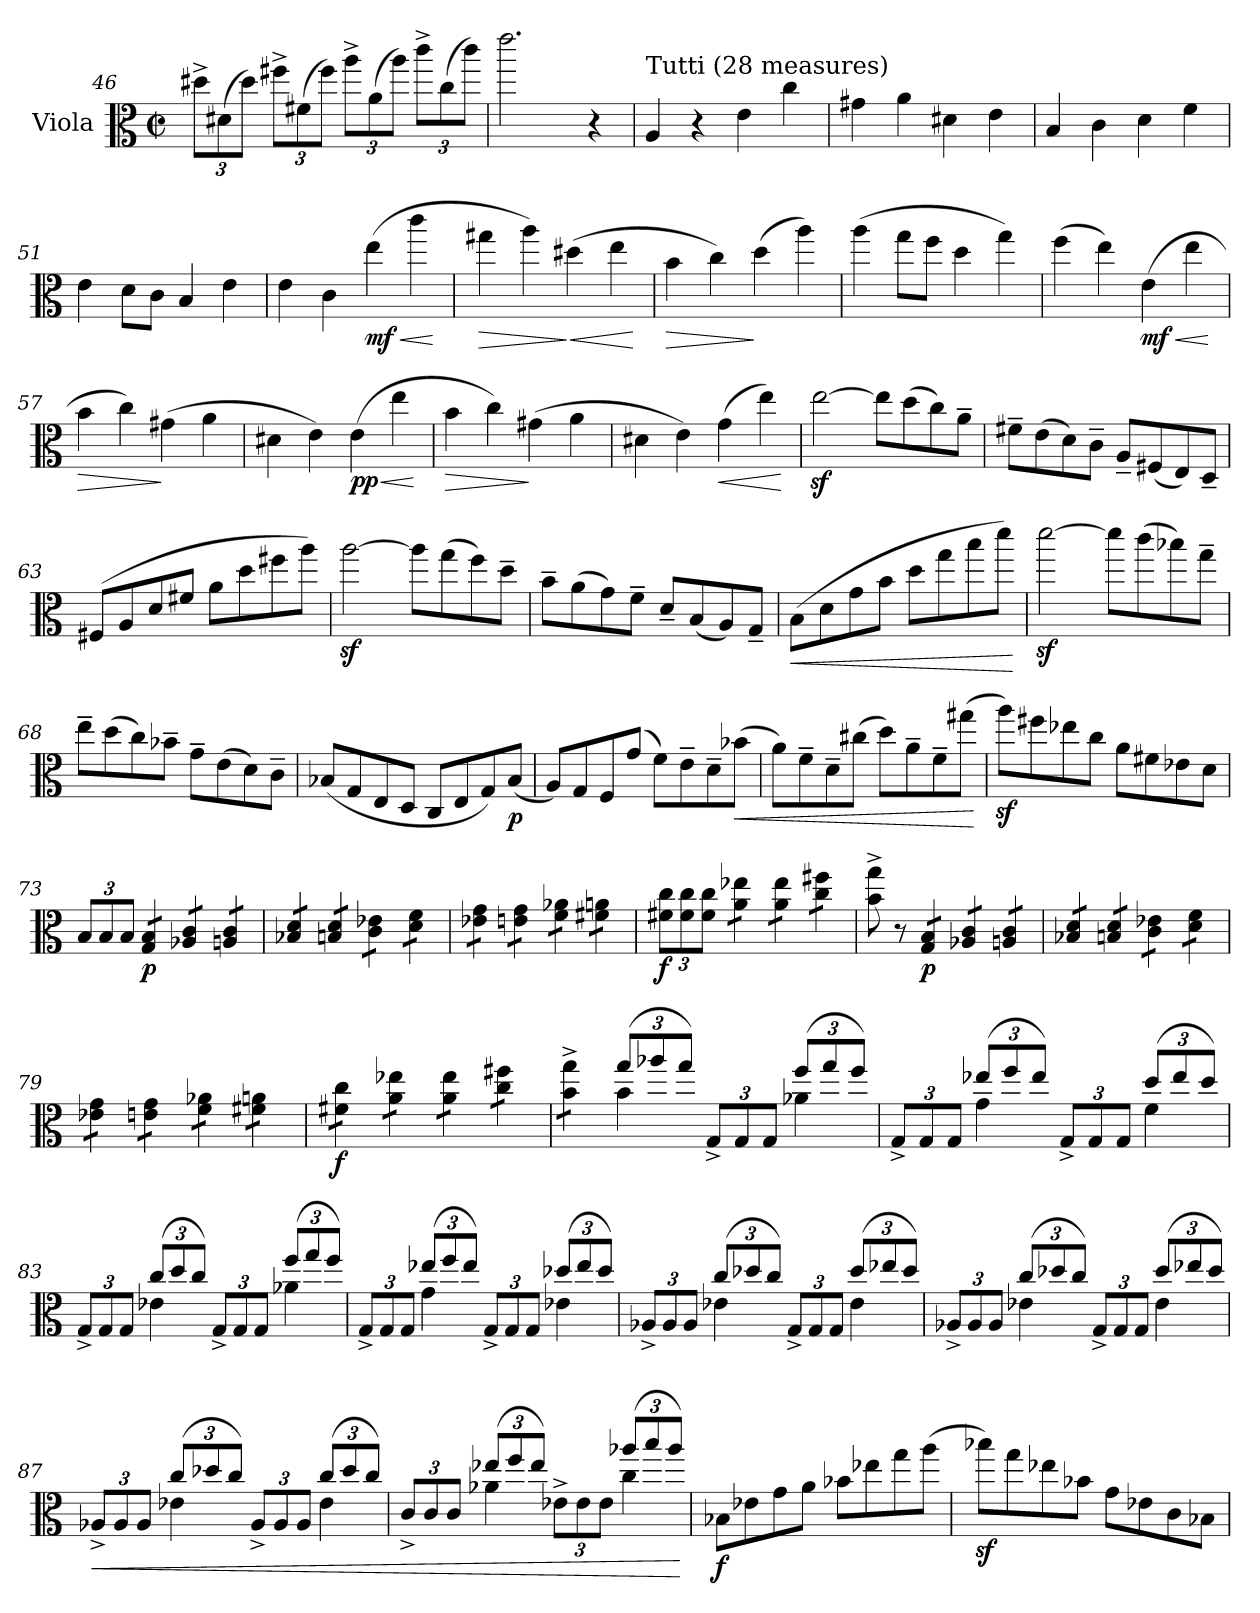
**kern	**dynam
*part1	*part1
*staff1	*staff1
*I"Viola	*
*I'Vla.	*
*clefC3	*
*k[]	*
*M2/2	*
*met(c|)	*
*Xbrackettup	*
=46	=46
12dd#X^\L	.
(>12d#X\	.
12dd#\J)	.
12ff#X^\L	.
(>12f#X\	.
12ff#\J)	.
12aa^\L	.
(>12a\	.
12aa\J)	.
12ccc^\L	.
(>12cc\	.
12ccc\J)	.
=47	=47
2.eee\	.
4r	.
=48	=48
!LO:TX:a:t=Tutti (28 measures)	!
4A!/	.
4r	.
4e!\	.
4cc!\	.
=49	=49
4g#X!\	.
4a!\	.
4d#X!\	.
4e!\	.
=50	=50
4B!/	.
4c!\	.
4d!\	.
4f!\	.
=51	=51
4e!\	.
8d!\L	.
8c!\J	.
4B!/	.
4e!\	.
=52	=52
4e!\	.
4c!\	.
!	!LO:HP:b
!	!LO:DY:n=1:b
(>4ee\	< mf
4ccc\	.
.	[
=53	=53
!	!LO:HP:b
4gg#X\	>
4aa\)	.
!	!LO:HP:n=1:b
(>4dd#X\	] <
4ee\	.
.	[
=54	=54
!	!LO:HP:b
4b\	>
4cc\)	.
(>4dd\	]
4aa\)	.
=55	=55
(>4aa\	.
8gg\L	.
8ff\J	.
4dd\	.
4gg\)	.
=56	=56
(>4ff\	.
4ee\)	.
!	!LO:HP:b
!	!LO:DY:n=1:b
(>4e\	< mf
4ee\	.
.	[
=57	=57
!	!LO:HP:b
4b\	>
4cc\)	.
(>4g#X\	]
4a\	.
=58	=58
4d#X\	.
4e\)	.
!	!LO:HP:b
!	!LO:DY:n=1:b
(>4e\	< pp
4ee\	.
.	[
=59	=59
!	!LO:HP:b
4b\	>
4cc\)	.
(>4g#X\	]
4a\	.
=60	=60
4d#X\	.
4e\)	.
!	!LO:HP:b
(>4g\	<
4ee\)	.
.	[
=61	=61
[2eez<\	.
8ee\L]	.
(>8dd\	.
8cc\)	.
8a~\J	.
=62	=62
8f#X~\L	.
(<8e\	.
8d\)	.
8c~\J	.
8A~/L	.
(<8F#X/	.
8E/)	.
8D~/J	.
=63	=63
(>8F#X/L	.
8A/	.
8d\	.
8f#X\J	.
8a\L	.
8dd\	.
8ff#X\	.
8aa\J)	.
=64	=64
[2aaz<\	.
8aa\L]	.
(>8gg\	.
8ff\)	.
8dd~\J	.
=65	=65
8b~\L	.
(>8a\	.
8g\)	.
8f~\J	.
8d~\L	.
(<8B/	.
8A/)	.
8G~/J	.
=66	=66
!	!LO:HP:b
(>8B/L	<
8d\	.
8g\	.
8b\J	.
8dd\L	.
8gg\	.
8bb\	.
8ddd\J)	.
.	[
=67	=67
[2dddz<\	.
8ddd\L]	.
(>8ccc\	.
8bb-X\)	.
8gg~\J	.
=68	=68
8ee~\L	.
(>8dd\	.
8cc\)	.
8b-X~\J	.
8g~\L	.
(>8e\	.
8d\)	.
8c~\J	.
=69	=69
(<8B-X/L	.
8G/	.
8E/	.
8D/J	.
8C/L	.
8E/	.
8G/)	.
!	!LO:DY:b
(<8B-/J	p
=70	=70
8A/L)	.
8G/	.
8F/	.
(<8g\J	.
8f\L)	.
8e~\	.
8d~\	.
!	!LO:HP:b
(>8b-X\J	<
=71	=71
8a\L)	.
8f~\	.
8d~\	.
(>8cc#X\J	.
8dd\L)	.
8a~\	.
8f~\	.
(>8gg#X\J	.
.	[
=72	=72
8aaz<\L)	.
8ff#X\	.
8ee-X\	.
8cc\J	.
8a\L	.
8f#X\	.
8e-X\	.
8d\J	.
=73	=73
12B/L	.
12B/	.
12B/J	.
!LO:TX:b:i:t=cresc.	!
!LO:TX:b:i:t=cresc.	!
!	!LO:DY:b
*tremolo	*
12G/ 12B/L	p
12G/ 12B/	.
12G/ 12B/J	.
12A-X/ 12c\L	.
12A-X/ 12c\	.
12A-X/ 12c\J	.
12An/ 12c\L	.
12An/ 12c\	.
12An/ 12c\J	.
=74	=74
12B-X/ 12d\L	.
12B-X/ 12d\	.
12B-X/ 12d\J	.
12Bn/ 12d\L	.
12Bn/ 12d\	.
12Bn/ 12d\J	.
12c\ 12e-X\L	.
12c\ 12e-X\	.
12c\ 12e-X\J	.
12d\ 12f\L	.
12d\ 12f\	.
12d\ 12f\J	.
=75	=75
12e-X\ 12g\L	.
12e-X\ 12g\	.
12e-X\ 12g\J	.
12en\ 12g\L	.
12en\ 12g\	.
12en\ 12g\J	.
12f\ 12a-X\L	.
12f\ 12a-X\	.
12f\ 12a-X\J	.
12f#X\ 12an\L	.
12f#X\ 12an\	.
12f#X\ 12an\J	.
*Xtremolo	*
=76	=76
!	!LO:DY:b
12f#X\ 12cc\L	f
12f#\ 12cc\	.
12f#\ 12cc\J	.
*tremolo	*
12a\ 12ee-X\L	.
12a\ 12ee-X\	.
12a\ 12ee-X\J	.
12a\ 12ee-\L	.
12a\ 12ee-\	.
12a\ 12ee-\J	.
12cc\ 12ff#X\L	.
12cc\ 12ff#X\	.
12cc\ 12ff#X\J	.
*Xtremolo	*
=77	=77
8b\^ 8gg\^	.
8r	.
!LO:TX:b:i:t=cresc.	!
!LO:TX:b:i:t=cresc.	!
!	!LO:DY:b
*tremolo	*
12G/ 12B/L	p
12G/ 12B/	.
12G/ 12B/J	.
12A-X/ 12c\L	.
12A-X/ 12c\	.
12A-X/ 12c\J	.
12An/ 12c\L	.
12An/ 12c\	.
12An/ 12c\J	.
=78	=78
12B-X/ 12d\L	.
12B-X/ 12d\	.
12B-X/ 12d\J	.
12Bn/ 12d\L	.
12Bn/ 12d\	.
12Bn/ 12d\J	.
12c\ 12e-X\L	.
12c\ 12e-X\	.
12c\ 12e-X\J	.
12d\ 12f\L	.
12d\ 12f\	.
12d\ 12f\J	.
=79	=79
12e-X\ 12g\L	.
12e-X\ 12g\	.
12e-X\ 12g\J	.
12en\ 12g\L	.
12en\ 12g\	.
12en\ 12g\J	.
12f\ 12a-X\L	.
12f\ 12a-X\	.
12f\ 12a-X\J	.
12f#X\ 12an\L	.
12f#X\ 12an\	.
12f#X\ 12an\J	.
=80	=80
!	!LO:DY:b
12f#X\ 12cc\L	f
12f#X\ 12cc\	.
12f#X\ 12cc\J	.
12a\ 12ee-X\L	.
12a\ 12ee-X\	.
12a\ 12ee-X\J	.
12a\ 12ee-\L	.
12a\ 12ee-\	.
12a\ 12ee-\J	.
12cc\ 12ff#X\L	.
12cc\ 12ff#X\	.
12cc\ 12ff#X\J	.
=81	=81
*^	*
12b\^ 12gg\^L	4ryy	.
12b\^ 12gg\^	.	.
12b\^ 12gg\^J	.	.
*Xtremolo	*	*
(>12gg/L	4b\	.
12aa-X/	.	.
12gg/J)	.	.
12G^/L	4ryy	.
12G/	.	.
12G/J	.	.
(>12ff/L	4a-X\	.
12gg/	.	.
12ff/J)	.	.
=82	=82	=82
12G^/L	4ryy	.
12G/	.	.
12G/J	.	.
(>12ee-X/L	4g\	.
12ff/	.	.
12ee-/J)	.	.
12G^/L	4ryy	.
12G/	.	.
12G/J	.	.
(>12dd/L	4f\	.
12ee-/	.	.
12dd/J)	.	.
=83	=83	=83
12G^/L	4ryy	.
12G/	.	.
12G/J	.	.
(>12cc/L	4e-X\	.
12dd/	.	.
12cc/J)	.	.
12G^/L	4ryy	.
12G/	.	.
12G/J	.	.
(>12ff/L	4a-X\	.
12gg/	.	.
12ff/J)	.	.
=84	=84	=84
12G^/L	4ryy	.
12G/	.	.
12G/J	.	.
(>12ee-X/L	4g\	.
12ff/	.	.
12ee-/J)	.	.
12G^/L	4ryy	.
12G/	.	.
12G/J	.	.
(>12dd-X/L	4e-X\	.
12ee-/	.	.
12dd-/J)	.	.
=85	=85	=85
12A-X^/L	4ryy	.
12A-/	.	.
12A-/J	.	.
(>12cc/L	4e-X\	.
12dd-X/	.	.
12cc/J)	.	.
12G^/L	4ryy	.
12G/	.	.
12G/J	.	.
(>12dd-/L	4e-\	.
12ee-X/	.	.
12dd-/J)	.	.
=86	=86	=86
12A-X^/L	4ryy	.
12A-/	.	.
12A-/J	.	.
(>12cc/L	4e-X\	.
12dd-X/	.	.
12cc/J)	.	.
12G^/L	4ryy	.
12G/	.	.
12G/J	.	.
(>12dd-/L	4e-\	.
12ee-X/	.	.
12dd-/J)	.	.
=87	=87	=87
!	!	!LO:HP:b
12A-X^/L	4ryy	<
12A-/	.	.
12A-/J	.	.
(>12cc/L	4e-X\	.
12dd-X/	.	.
12cc/J)	.	.
12A-^/L	4ryy	.
12A-/	.	.
12A-/J	.	.
(>12cc/L	4e-\	.
12dd-/	.	.
12cc/J)	.	.
=88	=88	=88
12c^/L	4ryy	.
12c/	.	.
12c/J	.	.
(>12ee-X/L	4a-X\	.
12ff/	.	.
12ee-/J)	.	.
12e-X^\L	4ryy	.
12e-\	.	.
12e-\J	.	.
(>12aa-X/L	4cc\	.
12bb/	.	.
12aa-/J)	.	.
*v	*v	*
.	[
=89	=89
!	!LO:DY:b
8B-X/L	f
8e-X\	.
8g\	.
8a\J	.
8b-X\L	.
8ee-X\	.
8gg\	.
(>8aa\J	.
=90	=90
8bb-Xz<\L)	.
8gg\	.
8ee-X\	.
8b-X\J	.
8g\L	.
8e-X\	.
8c\	.
8B-X/J	.
=	=
*-	*-
